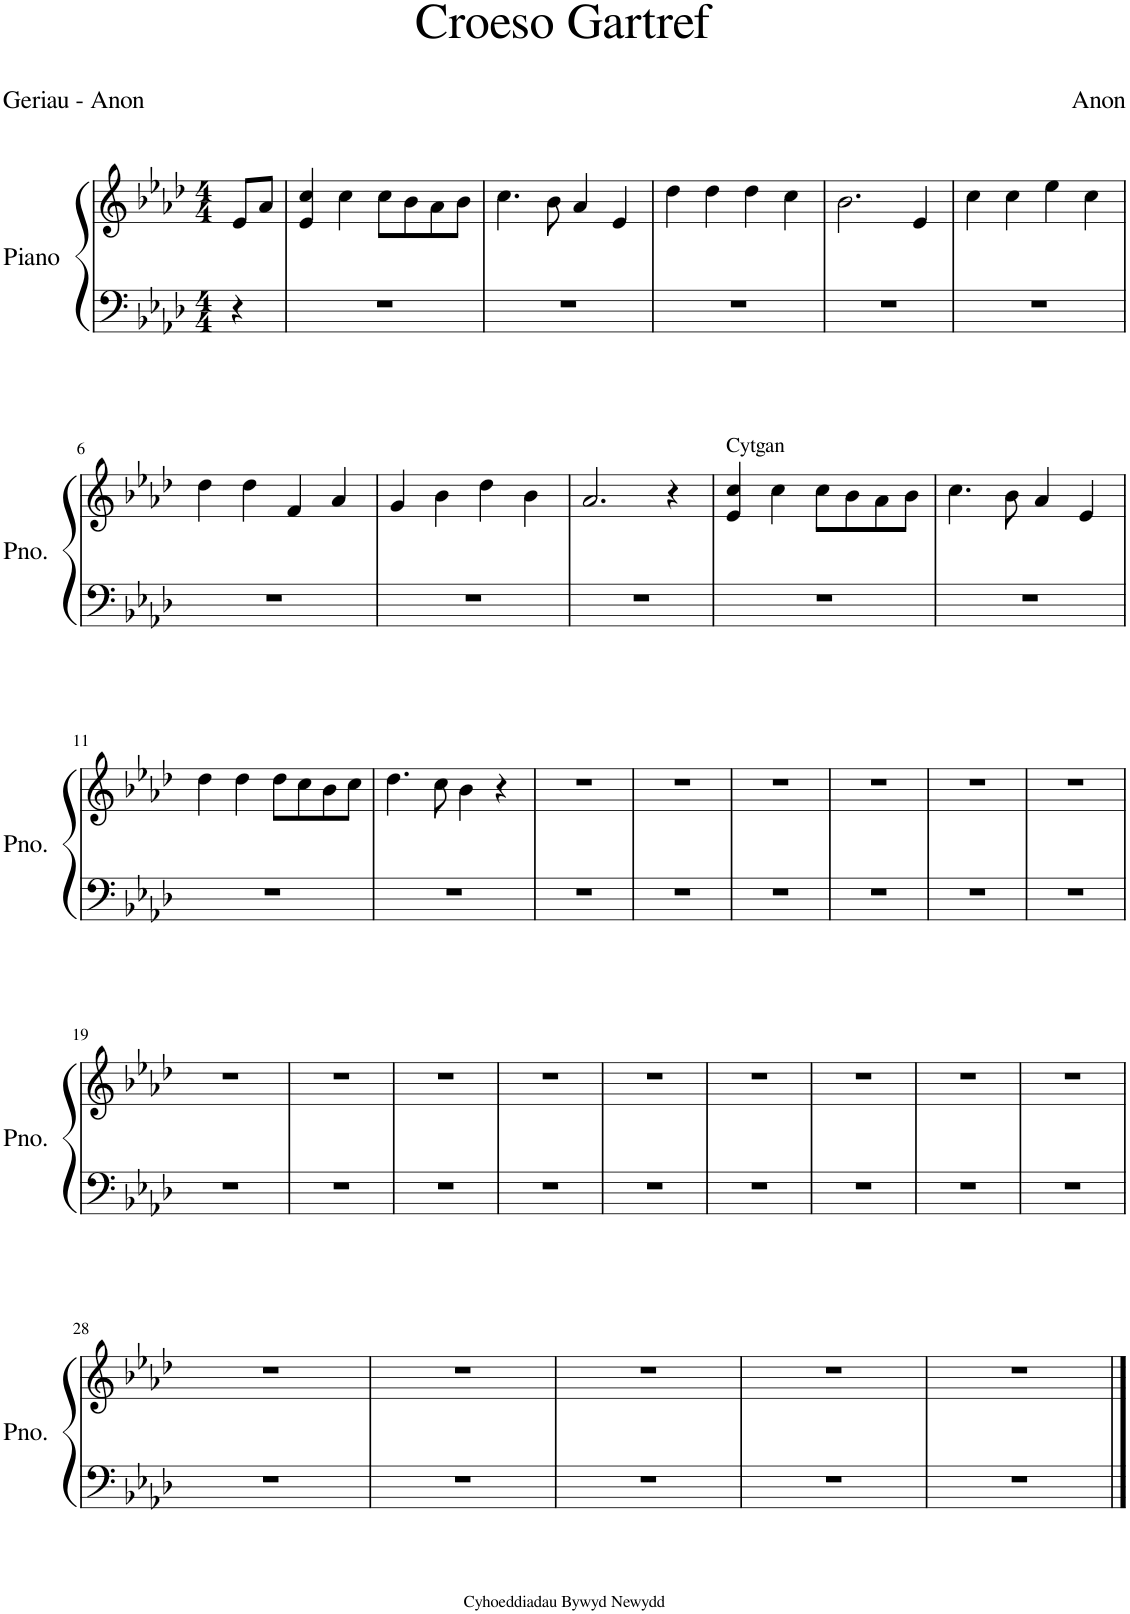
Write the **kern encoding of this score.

**kern	**kern
*part1	*part1
*staff2	*staff1
*I"Piano	*
*I'Pno.	*
*clefF4	*clefG2
*k[b-e-a-d-]	*k[b-e-a-d-]
*M4/4	*M4/4
=	=
4r	8e-/L
.	8a-/J
=1	=1
1r	4e-/ 4cc/
.	4cc\
.	8cc\L
.	8b-\
.	8a-\
.	8b-\J
=2	=2
1r	4.cc\
.	8b-\
.	4a-/
.	4e-/
=3	=3
1r	4dd-\
.	4dd-\
.	4dd-\
.	4cc\
=4	=4
1r	2.b-\
.	4e-/
=5	=5
1r	4cc\
.	4cc\
.	4ee-\
.	4cc\
!!LO:LB:g=z
=6	=6
1r	4dd-\
.	4dd-\
.	4f/
.	4a-/
=7	=7
1r	4g/
.	4b-\
.	4dd-\
.	4b-\
=8	=8
1r	2.a-/
.	4r
=9	=9
!	!LO:TX:a:t=Cytgan
1r	4e-/ 4cc/
.	4cc\
.	8cc\L
.	8b-\
.	8a-\
.	8b-\J
=10	=10
1r	4.cc\
.	8b-\
.	4a-/
.	4e-/
!!LO:LB:g=z
=11	=11
1r	4dd-\
.	4dd-\
.	8dd-\L
.	8cc\
.	8b-\
.	8cc\J
=12	=12
1r	4.dd-\
.	8cc\
.	4b-\
.	4r
=13	=13
1r	1r
=14	=14
1r	1r
=15	=15
1r	1r
=16	=16
1r	1r
=17	=17
1r	1r
=18	=18
1r	1r
!!LO:LB:g=z
=19	=19
1r	1r
=20	=20
1r	1r
=21	=21
1r	1r
=22	=22
1r	1r
=23	=23
1r	1r
=24	=24
1r	1r
=25	=25
1r	1r
=26	=26
1r	1r
=27	=27
1r	1r
!!LO:LB:g=z
=28	=28
1r	1r
=29	=29
1r	1r
=30	=30
1r	1r
=31	=31
1r	1r
=32	=32
1r	1r
==	==
*-	*-
